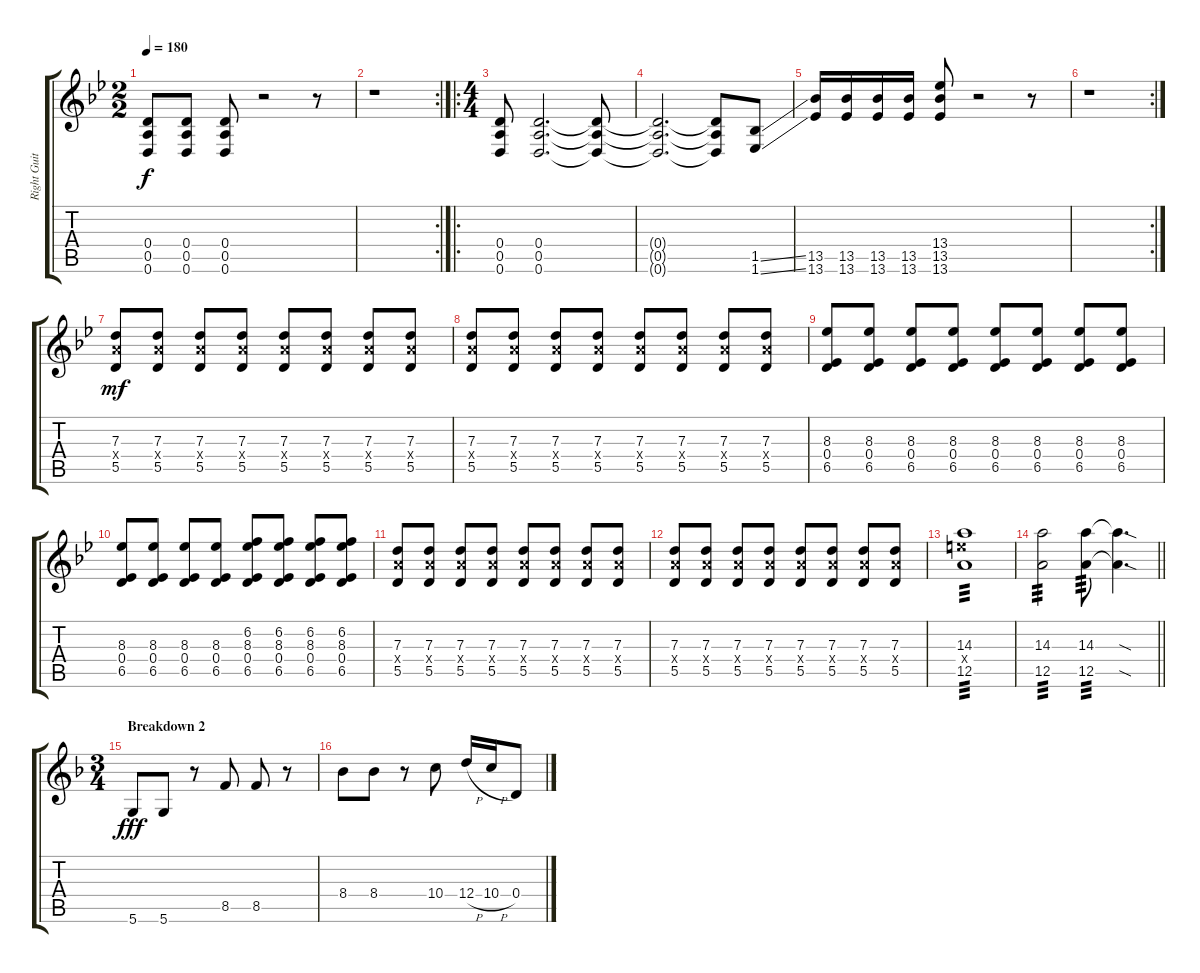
\track ("Right Guitar" "Right Guit") {instrument distortionguitar}
\staff {score tabs}
\tuning (E4 B3 G3 D3 A2 D2) {hide}
\ts (2 2)
\tempo 180
\clef g2
\ks bb
(0.4 0.5 0.6).8{dy f} (0.4 0.5 0.6).8 (0.4 0.5 0.6).8 r.2 r.8 |
\rc 2
r.1 |
\ro
\ts (4 4)
(0.4 0.5 0.6).8 (0.4 0.5 0.6).2{d} (0.4{t} 0.5{t} 0.6{t}).8 |
(0.4{t} 0.5{t} 0.6{t}).2{d} (0.4{t} 0.5{t} 0.6{t}).8 (1.5{ss} 1.6{ss}).8 |
(13.5 13.6).16 (13.5 13.6).16 (13.5 13.6).16 (13.5 13.6).16 (13.4 13.5 13.6).8 r.2 r.8 |
\rc 2
r.1 |
(7.3 7.4{x} 5.5).8{dy mf} (7.3 7.4{x} 5.5).8 (7.3 7.4{x} 5.5).8 (7.3 7.4{x} 5.5).8 (7.3 7.4{x} 5.5).8 (7.3 7.4{x} 5.5).8 (7.3 7.4{x} 5.5).8 (7.3 7.4{x} 5.5).8 |
(7.3 7.4{x} 5.5).8 (7.3 7.4{x} 5.5).8 (7.3 7.4{x} 5.5).8 (7.3 7.4{x} 5.5).8 (7.3 7.4{x} 5.5).8 (7.3 7.4{x} 5.5).8 (7.3 7.4{x} 5.5).8 (7.3 7.4{x} 5.5).8 |
(8.3 0.4 6.5).8 (8.3 0.4 6.5).8 (8.3 0.4 6.5).8 (8.3 0.4 6.5).8 (8.3 0.4 6.5).8 (8.3 0.4 6.5).8 (8.3 0.4 6.5).8 (8.3 0.4 6.5).8 |
(8.3 0.4 6.5).8 (8.3 0.4 6.5).8 (8.3 0.4 6.5).8 (8.3 0.4 6.5).8 (6.2 8.3 0.4 6.5).8 (6.2 8.3 0.4 6.5).8 (6.2 8.3 0.4 6.5).8 (6.2 8.3 0.4 6.5).8 |
(7.3 7.4{x} 5.5).8 (7.3 7.4{x} 5.5).8 (7.3 7.4{x} 5.5).8 (7.3 7.4{x} 5.5).8 (7.3 7.4{x} 5.5).8 (7.3 7.4{x} 5.5).8 (7.3 7.4{x} 5.5).8 (7.3 7.4{x} 5.5).8 |
(7.3 7.4{x} 5.5).8 (7.3 7.4{x} 5.5).8 (7.3 7.4{x} 5.5).8 (7.3 7.4{x} 5.5).8 (7.3 7.4{x} 5.5).8 (7.3 7.4{x} 5.5).8 (7.3 7.4{x} 5.5).8 (7.3 7.4{x} 5.5).8 |
(14.3 14.4{x} 12.5).1{tp 3} |
\barLineRight lightlight
(14.3 12.5).2{tp 3} (14.3 12.5).8{tp 3} (14.3{sod t} 12.5{sod t}).4{d} |
\ts (3 4)
\section ("" "Breakdown 2")
\ks f
5.6.8{dy fff} 5.6.8 r.8 8.5.8 8.5.8 r.8 |
8.4.8 8.4.8 r.8 10.4.8 12.4{h}.16 10.4{h}.16 0.4.8
